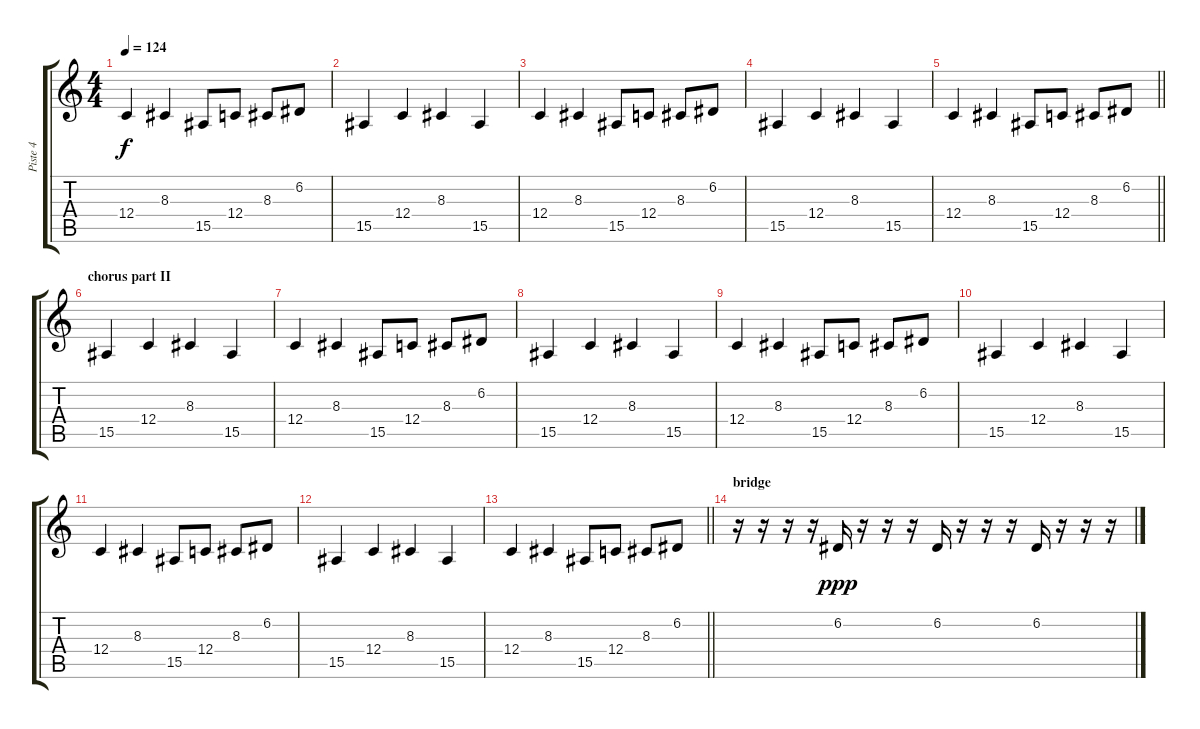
\track ("Piste 4" "Piste 4") {instrument stringensemble1}
\staff {score tabs}
\tuning (D4 A3 F3 C3 G2 D2) {hide}
\ts (4 4)
\tempo 124
\clef g2
\ks c
12.4.4{dy f} 8.3.4 15.5.8 12.4.8 8.3.8 6.2.8 |
15.5.4 12.4.4 8.3.4 15.5.4 |
12.4.4 8.3.4 15.5.8 12.4.8 8.3.8 6.2.8 |
15.5.4 12.4.4 8.3.4 15.5.4 |
\barLineRight lightlight
12.4.4 8.3.4 15.5.8 12.4.8 8.3.8 6.2.8 |
\section ("" "chorus part II")
15.5.4 12.4.4 8.3.4 15.5.4 |
12.4.4 8.3.4 15.5.8 12.4.8 8.3.8 6.2.8 |
15.5.4 12.4.4 8.3.4 15.5.4 |
12.4.4 8.3.4 15.5.8 12.4.8 8.3.8 6.2.8 |
15.5.4 12.4.4 8.3.4 15.5.4 |
12.4.4 8.3.4 15.5.8 12.4.8 8.3.8 6.2.8 |
15.5.4 12.4.4 8.3.4 15.5.4 |
\barLineRight lightlight
12.4.4 8.3.4 15.5.8 12.4.8 8.3.8 6.2.8 |
\section ("" "bridge")
r.16 r.16 r.16 r.16 6.2.16{dy ppp} r.16 r.16 r.16 6.2.16 r.16 r.16 r.16 6.2.16 r.16 r.16 r.16
